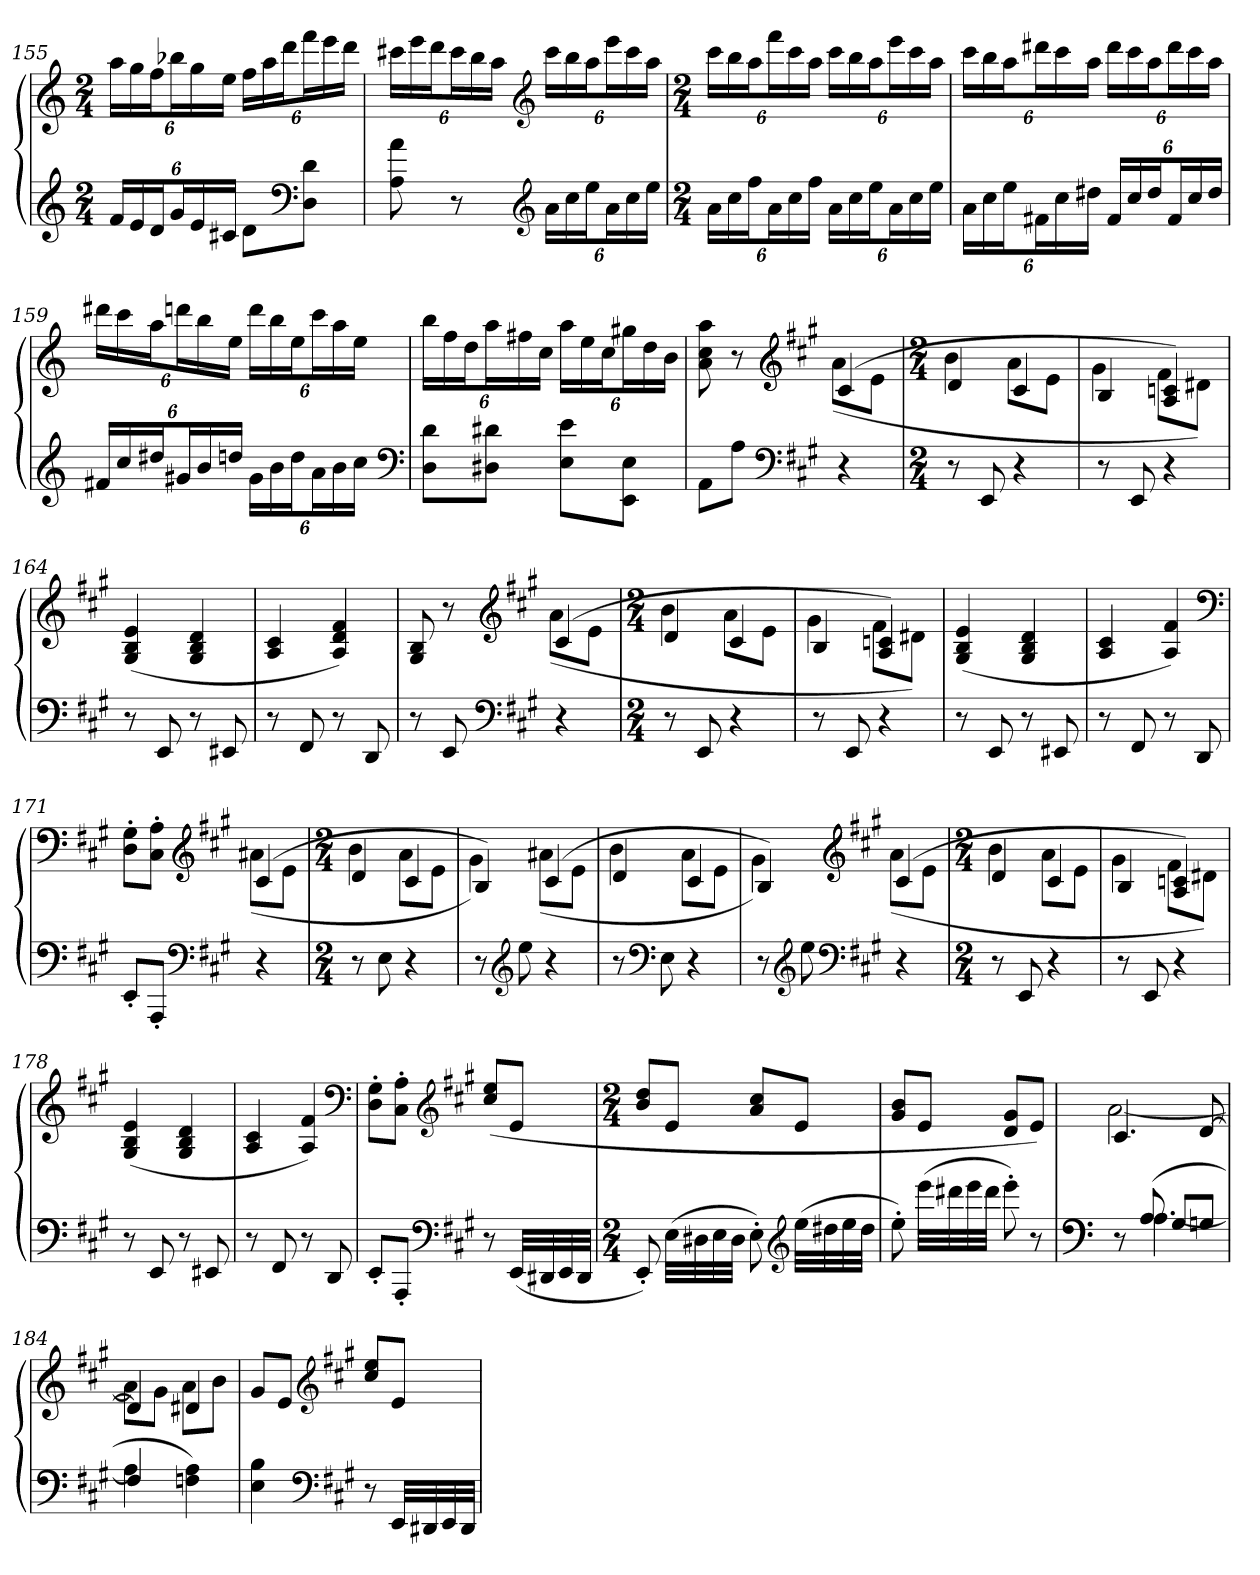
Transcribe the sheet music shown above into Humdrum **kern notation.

**kern	**kern
*part1	*part1
*staff2	*staff1
*clefG2	*clefG2
*k[]	*k[]
*a:	*a:
*M2/4	*M2/4
=155	=155
24fLL	24aaLL
24e	24gg
24dJ	24ffJ
24gL	24bb-XL
24e	24gg
24c#XJJ	24eeJJ
8dL	24ffLL
.	24aa
.	24dddJ
*clefF4	*
8D 8dJ	24fffL
.	24eee
.	24dddJJ
=156	=156
8A 8a	24ccc#XLL
.	24eee
.	24dddJ
8r	24ccc#L
.	24bb
.	24aaJJ
*clefG2	*clefG2
*k[]	*k[]
*a:	*a:
24aLL	24cccLL
24cc	24bb
24eeJ	24aaJ
24aL	24eeeL
24cc	24ccc
24eeJJ	24aaJJ
=157	=157
*M2/4	*M2/4
24aLL	24cccLL
24cc	24bb
24ffJ	24aaJ
24aL	24fffL
24cc	24ccc
24ffJJ	24aaJJ
24aLL	24cccLL
24cc	24bb
24eeJ	24aaJ
24aL	24eeeL
24cc	24ccc
24eeJJ	24aaJJ
=158	=158
24aLL	24cccLL
24cc	24bb
24eeJ	24aaJ
24f#XL	24ddd#XL
24cc	24ccc
24dd#XJJ	24aaJJ
24f#LL	24ddd#LL
24cc	24ccc
24dd#J	24aaJ
24f#L	24ddd#L
24cc	24ccc
24dd#JJ	24aaJJ
=159	=159
24f#XLL	24ddd#XLL
24cc	24ccc
24dd#XJ	24aaJ
24g#XL	24dddnL
24b	24bb
24ddnJJ	24eeJJ
24g#LL	24dddLL
24b	24bb
24ddJ	24eeJ
24aL	24cccL
24b	24aa
24ccJJ	24eeJJ
*clefF4	*
=160	=160
8D 8dL	24bbLL
.	24ff
.	24ddJ
8D#X 8d#XJ	24aaL
.	24ff#X
.	24ccJJ
8E 8eL	24aaLL
.	24ee
.	24ccJ
8EE 8EJ	24gg#XL
.	24dd
.	24bJJ
=161	=161
*	*^
8AAL	8a 8cc 8aa	4ryy
8AJ	8r	.
*clefF4	*clefG2	*
*k[f#c#g#]	*k[f#c#g#]	*
*A:	*A:	*
4r	(4c#	(8aL
.	.	8eJ
=162	=162	=162
*M2/4	*M2/4	*
8r	4d	4b
8EE	.	.
4r	4c#	8aL
.	.	8eJ
=163	=163	=163
8r	4B	4g#
8EE	.	.
4r	4A 4cn)	8f#L
.	.	8d#XJ)
*	*v	*v
=164	=164
8r	(4G# 4B 4e
8EE	.
8r	4G# 4B 4d
8EE#X	.
=165	=165
8r	4A 4c#
8FF#	.
8r	4A 4d 4f#)
8DD	.
=166	=166
*	*^
8r	8G# 8B	4ryy
8EE	8r	.
*clefF4	*clefG2	*
*k[f#c#g#]	*k[f#c#g#]	*
*A:	*A:	*
4r	(4c#	(8aL
.	.	8eJ
=167	=167	=167
*M2/4	*M2/4	*
8r	4d	4b
8EE	.	.
4r	4c#	8aL
.	.	8eJ
=168	=168	=168
8r	4B	4g#
8EE	.	.
4r	4A 4cn)	8f#L
.	.	8d#XJ)
*	*v	*v
=169	=169
8r	(4G# 4B 4e
8EE	.
8r	4G# 4B 4d
8EE#X	.
=170	=170
8r	4A 4c#
8FF#	.
8r	4A 4f#)
8DD	.
*	*clefF4
=171	=171
*	*^
8EE'L	8D' 8G#'L	4ryy
8AAA'J	8C#' 8A'J	.
*clefF4	*clefG2	*
*k[f#c#g#]	*k[f#c#g#]	*
*A:	*A:	*
4r	(4c#	(8a#XL
.	.	8eJ
=172	=172	=172
*M2/4	*M2/4	*
8r	4d	4b
8E	.	.
4r	4c#	8aL
.	.	8eJ
=173	=173	=173
8r	4B)	4g#)
*clefG2	*	*
8ee	.	.
4r	(4c#	(8a#XL
.	.	8eJ
=174	=174	=174
8r	4d	4b
*clefF4	*	*
8E	.	.
4r	4c#	8aL
.	.	8eJ
=175	=175	=175
8r	4B)	4g#)
*clefG2	*	*
8ee	.	.
*clefF4	*clefG2	*
*k[f#c#g#]	*k[f#c#g#]	*
*A:	*A:	*
4r	(4c#	(8aL
.	.	8eJ
=176	=176	=176
*M2/4	*M2/4	*
8r	4d	4b
8EE	.	.
4r	4c#	8aL
.	.	8eJ
=177	=177	=177
8r	4B	4g#
8EE	.	.
4r	4A 4cn)	8f#L
.	.	8d#XJ)
*	*v	*v
=178	=178
8r	(4G# 4B 4e
8EE	.
8r	4G# 4B 4d
8EE#X	.
=179	=179
8r	4A 4c#
8FF#	.
8r	4A 4f#)
8DD	.
*	*clefF4
=180	=180
8EE'L	8D' 8G#'L
8AAA'J	8C#' 8A'J
*clefF4	*clefG2
*k[f#c#g#]	*k[f#c#g#]
*A:	*A:
8r	(8cc# 8eeL
(32EELLL	8eJ
32DD#X	.
32EE	.
32DD#JJJ	.
=181	=181
*M2/4	*M2/4
8EE')	8b 8ddL
(32ELLL	8eJ
32D#X	.
32E	.
32D#JJJ	.
8E')	8a 8cc#L
*clefG2	*
(32eeLLL	8eJ
32dd#X	.
32ee	.
32dd#JJJ	.
=182	=182
8ee')	8g# 8bL
(32eeeLLL	8eJ
32ddd#X	.
32eee	.
32ddd#JJJ	.
8eee')	8d 8g#L
8r	8eJ)
=183	=183
*clefF4	*
*^	*^
8r	8ryy	4.c#	[2a
(8A	[4.A	.	.
8G#L	.	.	.
8GnJ	.	[8d	.
=184	=184	=184	=184
4F#	4A]	4d]	8aL]
.	.	.	8g#J
4Fn 4A)	4ryy	4d#X	8aL
.	.	.	8bJ
*v	*v	*	*
*	*v	*v
=185	=185
4E 4B	8g#L
.	8eJ
*clefF4	*clefG2
*k[f#c#g#]	*k[f#c#g#]
*A:	*A:
8r	8cc# 8eeL
32EELLL	8eJ
32DD#X	.
32EE	.
32DD#JJJ	.
=	=
*-	*-
